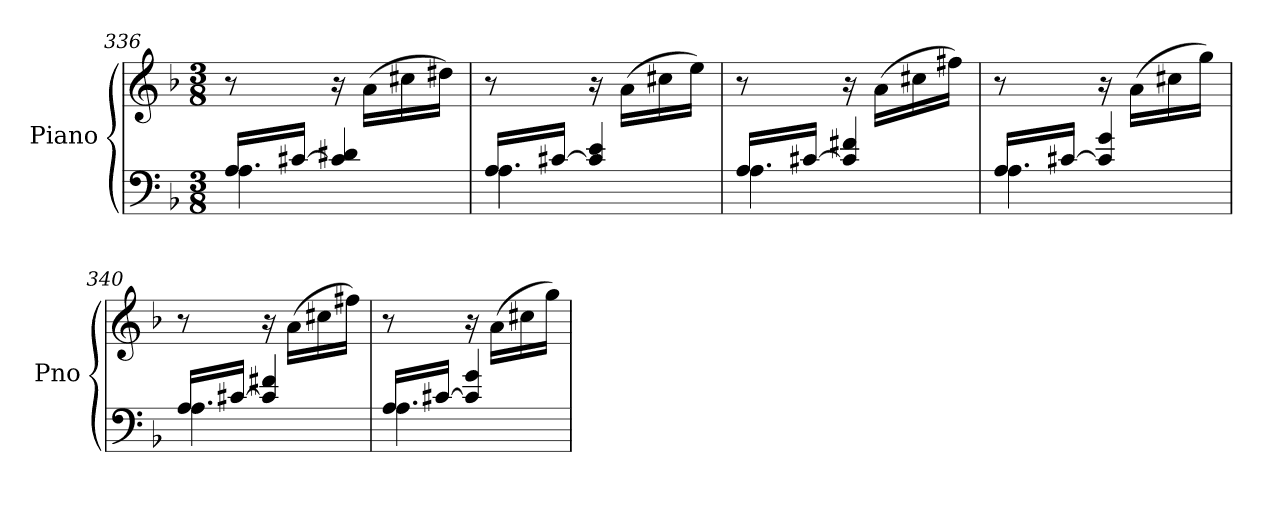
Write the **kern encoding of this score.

**kern	**kern	**dynam
*part1	*part1	*part1
*staff2	*staff1	*staff1/2
*I"Piano	*	*
*I'Pno	*	*
*clefF4	*clefG2	*
*k[b-]	*k[b-]	*
*M3/8	*M3/8	*
=336	=336	=336
*^	*	*
16A/LL	4.A\	8r	.
[16c#X/JJ	.	.	.
4c#/] 4d#X/	.	16r	.
.	.	(16a\LL	.
.	.	16cc#X\	.
.	.	16dd#X\JJ)	.
=337	=337	=337	=337
16A/LL	4.A\	8r	.
[16c#X/JJ	.	.	.
4c#/] 4e/	.	16r	.
.	.	(16a\LL	.
.	.	16cc#X\	.
.	.	16ee\JJ)	.
!!LO:LB:g=z
=338	=338	=338	=338
16A/LL	4.A\	8r	.
[16c#X/JJ	.	.	.
4c#/] 4f#X/	.	16r	.
.	.	(16a\LL	.
.	.	16cc#X\	.
.	.	16ff#X\JJ)	.
=339	=339	=339	=339
16A/LL	4.A\	8r	.
[16c#X/JJ	.	.	.
4c#/] 4g/	.	16r	.
!	!	!	!LO:DY:b
.	.	(16a\LL	other-dynamics
.	.	16cc#X\	.
.	.	16gg\JJ)	.
=340	=340	=340	=340
16A/LL	4.A\	8r	.
[16c#X/JJ	.	.	.
4c#/] 4f#X/	.	16r	.
.	.	(16a\LL	.
.	.	16cc#X\	.
.	.	16ff#X\JJ)	.
=341	=341	=341	=341
16A/LL	4.A\	8r	.
[16c#X/JJ	.	.	.
4c#/] 4g/	.	16r	.
.	.	(16a\LL	.
.	.	16cc#X\	.
.	.	16gg\JJ)	.
*v	*v	*	*
=	=	=
*-	*-	*-
